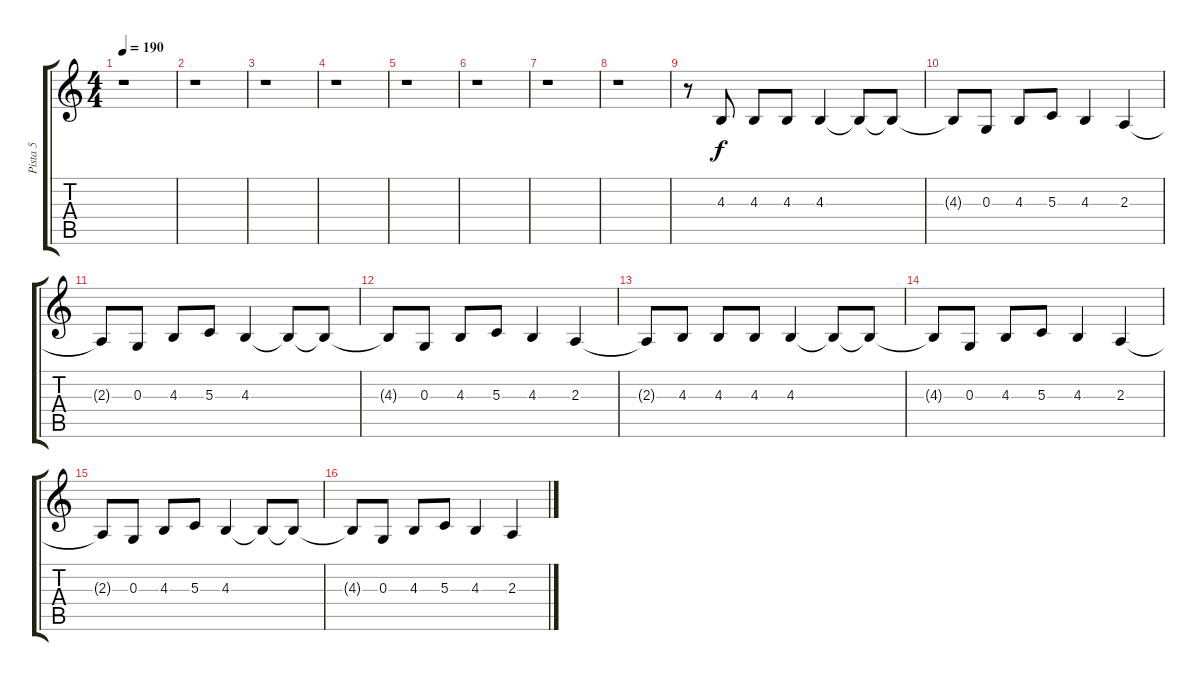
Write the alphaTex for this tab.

\track ("Pista 5" "Pista 5") {instrument sopranosax}
\staff {score tabs}
\tuning (E4 B3 G3 D3 A2 E2) {hide}
\ts (4 4)
\tempo 190
\clef g2
\ks c
r.1{dy f} |
r.1 |
r.1 |
r.1 |
r.1 |
r.1 |
r.1 |
r.1 |
r.8 4.3.8 4.3.8 4.3.8 4.3.4 4.3{t}.8 4.3{t}.8 |
4.3{t}.8 0.3.8 4.3.8 5.3.8 4.3.4 2.3.4 |
2.3{t}.8 0.3.8 4.3.8 5.3.8 4.3.4 4.3{t}.8 4.3{t}.8 |
4.3{t}.8 0.3.8 4.3.8 5.3.8 4.3.4 2.3.4 |
2.3{t}.8 4.3.8 4.3.8 4.3.8 4.3.4 4.3{t}.8 4.3{t}.8 |
4.3{t}.8 0.3.8 4.3.8 5.3.8 4.3.4 2.3.4 |
2.3{t}.8 0.3.8 4.3.8 5.3.8 4.3.4 4.3{t}.8 4.3{t}.8 |
4.3{t}.8 0.3.8 4.3.8 5.3.8 4.3.4 2.3.4
